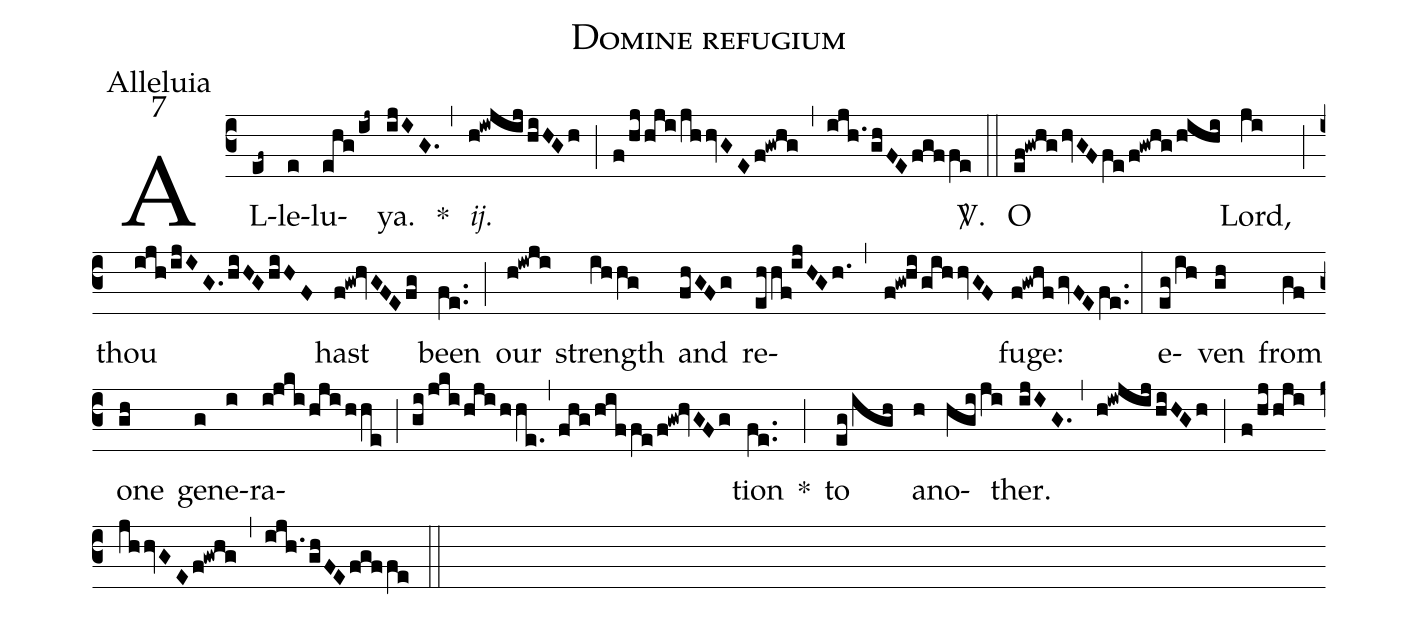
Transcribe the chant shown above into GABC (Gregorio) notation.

name:Domine refugium;
office-part:Alleluia;
mode:7;
%%
(c3) AL(ef~)le(e)lu(ehg/ij~)ya.(ijIG.) *(,) <i>ij.</i>(h!iwjij/hiHGh) (;) (f/hj/hji/jhhvGE/f!gwhg) (,) (ijh.1/ghFE/fgffe) <sp>V/</sp>.(::) O(ef!gwhg/hvGF/fe/f!gwhg/hihi) Lord,(ji) (;) thou(ijh/ijIG./hiHG/hiHF) hast(f!gw!hvGFE/fg) been(fe..) (;) our(h!iwji) strength(ihhg) and(fhGFg) re(ehhf!ijHGh.1,f!gw!hi/gihhvGF)fuge:(f!gwhf/gvFEfe..) (:) e(eg/ih)ven(gh) from(gf) one(gh) ge(g)ne(i)ra(i!jki/hji/hhe;gi/jki/hji/hhe.,fhg/hiffe/f!gw!hvGFg)tion(fe..) *(;) to(eg/igh) a(h)no(hgi/ji)ther.(ijIG.) (,) (h!iwjij/hiHGh) (;) (f/hj/hji/jhhvGE/f!gwhg) (,) (ijh.1/ghFE/fgffe) (::)
